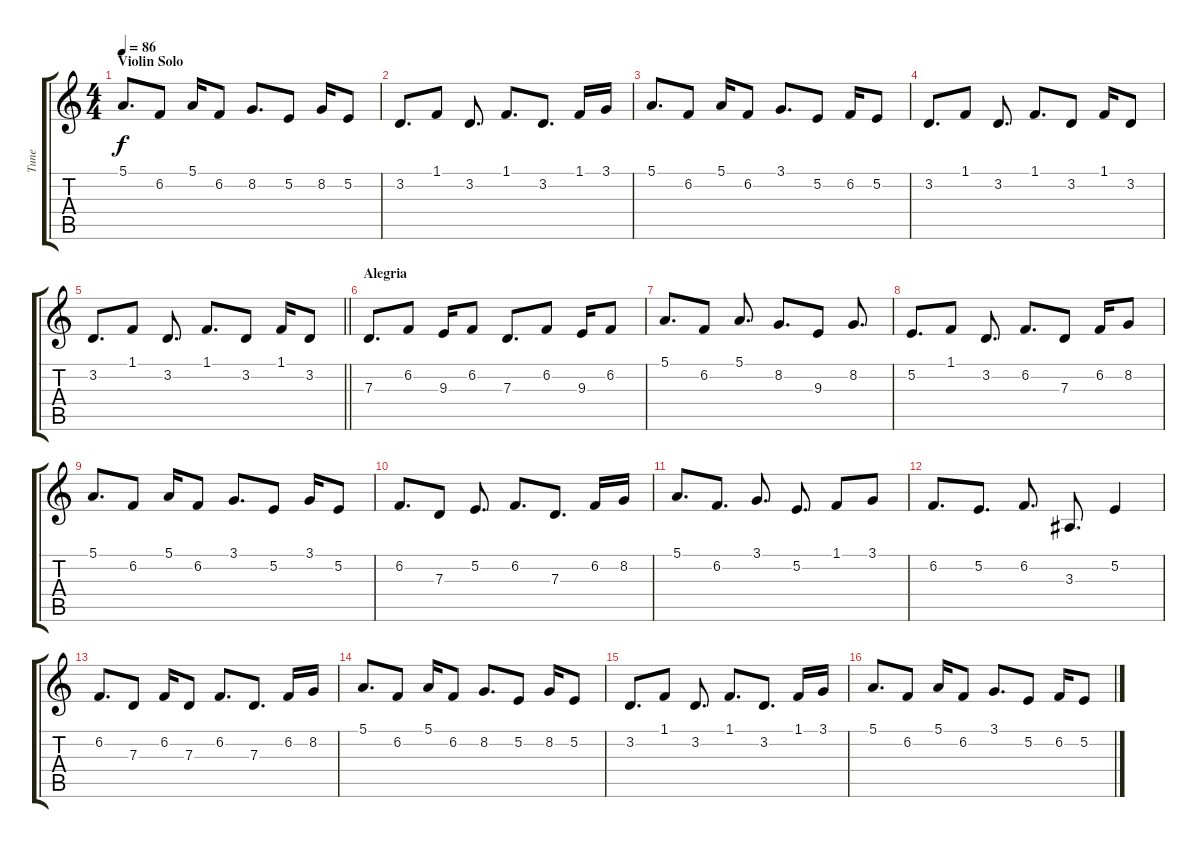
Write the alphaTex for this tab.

\track ("Tune" "Tune") {instrument dulcimer}
\staff {score tabs}
\tuning (E4 B3 G3 D3 A2 E2) {hide}
\ts (4 4)
\section ("" "Violin Solo")
\tempo 86
\clef g2
\ks c
5.1.8{d dy f} 6.2.8 5.1.16 6.2.8 8.2.8{d} 5.2.8 8.2.16 5.2.8 |
3.2.8{d} 1.1.8 3.2.8{d} 1.1.8{d} 3.2.8{d} 1.1.16 3.1.16 |
5.1.8{d} 6.2.8 5.1.16 6.2.8 3.1.8{d} 5.2.8 6.2.16 5.2.8 |
3.2.8{d} 1.1.8 3.2.8{d} 1.1.8{d} 3.2.8 1.1.16 3.2.8 |
\barLineRight lightlight
3.2.8{d} 1.1.8 3.2.8{d} 1.1.8{d} 3.2.8 1.1.16 3.2.8 |
\section ("" "Alegria")
7.3.8{d} 6.2.8 9.3.16 6.2.8 7.3.8{d} 6.2.8 9.3.16 6.2.8 |
5.1.8{d} 6.2.8 5.1.8{d} 8.2.8{d} 9.3.8 8.2.8{d} |
5.2.8{d} 1.1.8 3.2.8{d} 6.2.8{d} 7.3.8 6.2.16 8.2.8 |
5.1.8{d} 6.2.8 5.1.16 6.2.8 3.1.8{d} 5.2.8 3.1.16 5.2.8 |
6.2.8{d} 7.3.8 5.2.8{d} 6.2.8{d} 7.3.8{d} 6.2.16 8.2.16 |
5.1.8{d} 6.2.8{d} 3.1.8{d} 5.2.8{d} 1.1.8 3.1.8 |
6.2.8{d} 5.2.8{d} 6.2.8{d} 3.3.8{d} 5.2.4 |
6.2.8{d} 7.3.8 6.2.16 7.3.8 6.2.8{d} 7.3.8{d} 6.2.16 8.2.16 |
5.1.8{d} 6.2.8 5.1.16 6.2.8 8.2.8{d} 5.2.8 8.2.16 5.2.8 |
3.2.8{d} 1.1.8 3.2.8{d} 1.1.8{d} 3.2.8{d} 1.1.16 3.1.16 |
5.1.8{d} 6.2.8 5.1.16 6.2.8 3.1.8{d} 5.2.8 6.2.16 5.2.8
